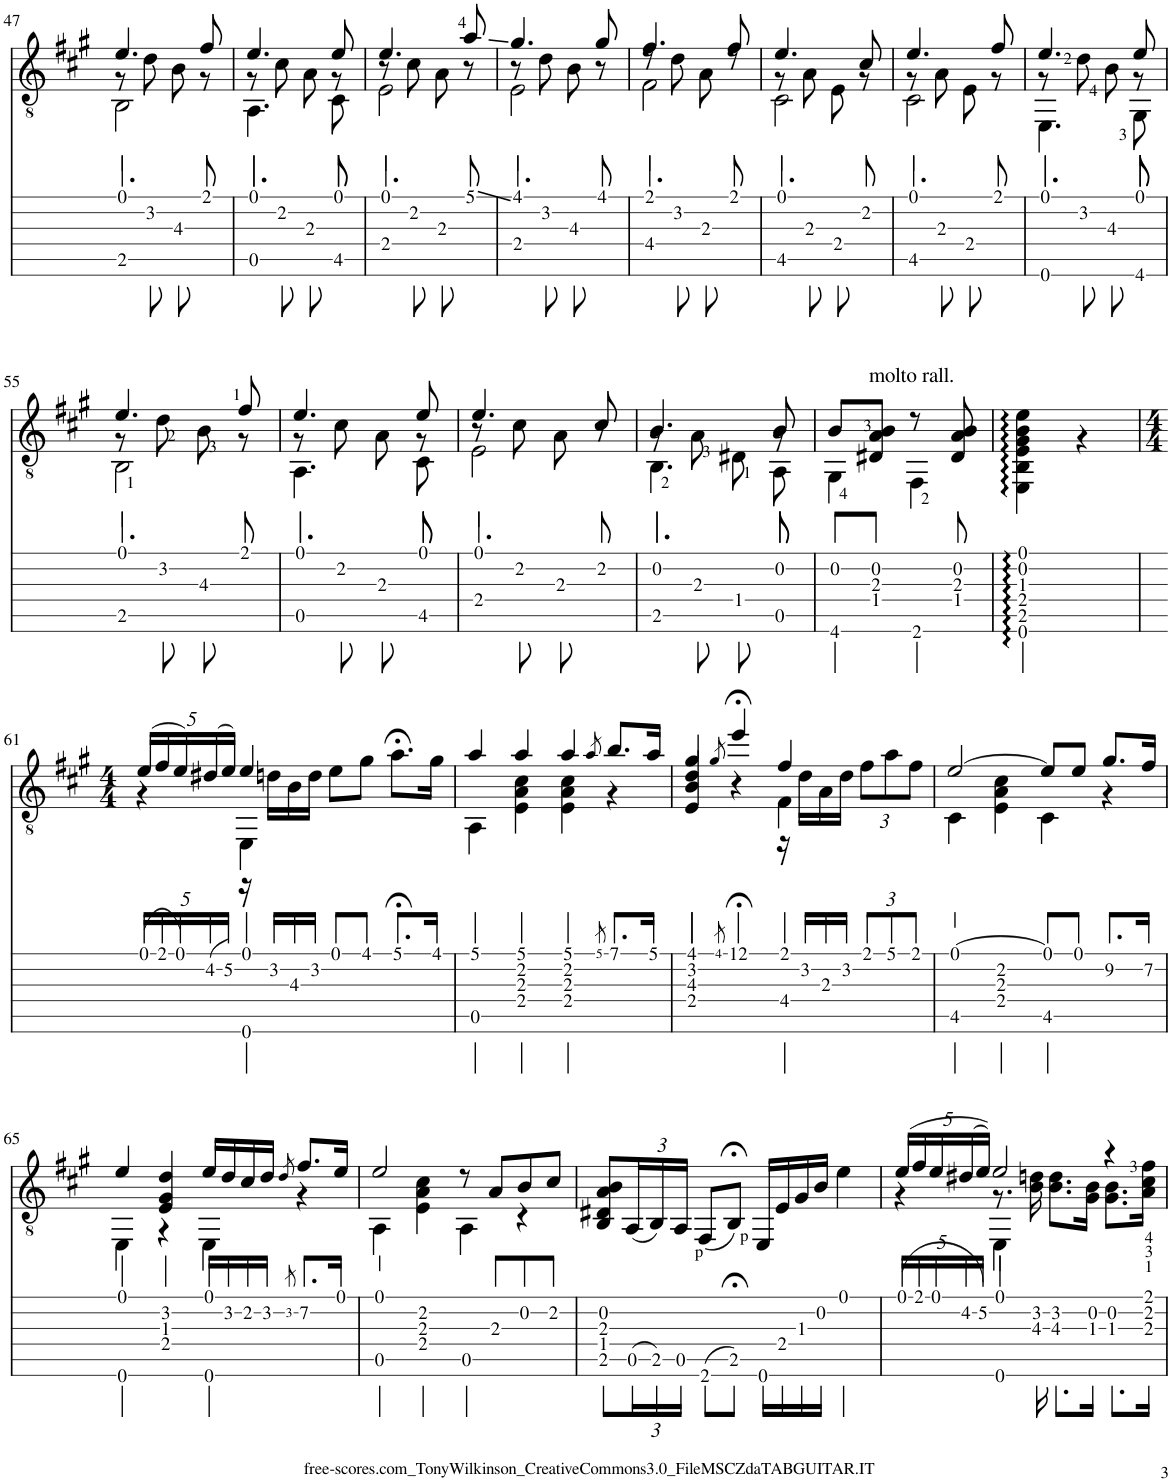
**kern	**kern
*part2	*part1
*staff2	*staff1
*I"Chitarra classica (Intavolatura)	*I"Guitar
!!LO:PB:g=z
*	*clefGv2
*k[f#c#g#]	*k[f#c#g#]
*M2/4	*M2/4
=47	=47
*^	*^
*	*^	*	*^
4.e/	8r	2BB/	4.e/	8r	2BB\
.	8d\	.	.	8d\	.
.	8B\	.	.	8B\	.
8f#/	8r	.	8f#/	8r	.
=48	=48	=48	=48	=48	=48
4.e/	8r	4.AA/	4.e/	8r	4.AA\
.	8c#\	.	.	8c#\	.
.	8A\	.	.	8A\	.
8e/	8r	8C#/	8e/	8r	8C#\
=49	=49	=49	=49	=49	=49
4.e/	8r	2E/	4.e/	8r	2E\
.	8c#\	.	.	8c#\	.
.	8A\	.	.	8A\	.
8a/	8r	.	8a/	8r	.
=50	=50	=50	=50	=50	=50
4.g#/	8r	2E/	4.g#/	8r	2E\
.	8d\	.	.	8d\	.
.	8B\	.	.	8B\	.
8g#/	8r	.	8g#/	8r	.
=51	=51	=51	=51	=51	=51
4.f#/	8r	2F#/	4.f#/	8r	2F#\
.	8d\	.	.	8d\	.
.	8A\	.	.	8A\	.
8f#/	8r	.	8f#/	8r	.
=52	=52	=52	=52	=52	=52
4.e/	8r	2C#/	4.e/	8r	2C#\
.	8A\	.	.	8A\	.
.	8E\	.	.	8E\	.
8c#/	8r	.	8c#/	8r	.
=53	=53	=53	=53	=53	=53
4.e/	8r	2C#/	4.e/	8r	2C#\
.	8A\	.	.	8A\	.
.	8E\	.	.	8E\	.
8f#/	8r	.	8f#/	8r	.
=54	=54	=54	=54	=54	=54
4.e/	8r	4.EE/	4.e/	8r	4.EE\
.	8d\	.	.	8d\	.
.	8B\	.	.	8B\	.
8e/	8r	8GG#/	8e/	8r	8GG#\
!!LO:LB:g=z	!!	!!
=55	=55	=55	=55	=55	=55
4.e/	8r	2BB/	4.e/	8r	2BB\
.	8d\	.	.	8d\	.
.	8B\	.	.	8B\	.
8f#/	8r	.	8f#/	8r	.
=56	=56	=56	=56	=56	=56
4.e/	8r	4.AA/	4.e/	8r	4.AA\
.	8c#\	.	.	8c#\	.
.	8A\	.	.	8A\	.
8e/	8r	8C#/	8e/	8r	8C#\
=57	=57	=57	=57	=57	=57
4.e/	8r	2E/	4.e/	8r	2E\
.	8c#\	.	.	8c#\	.
.	8A\	.	.	8A\	.
8c#/	8r	.	8c#/	8r	.
=58	=58	=58	=58	=58	=58
4.B/	8r	4.BB/	4.B/	8r	4.BB\
.	8A\	.	.	8A\	.
.	8D#X\	.	.	8D#X\	.
8B/	8r	8AA/	8B/	8r	8AA\
*	*v	*v	*	*	*
*	*	*	*v	*v
=59	=59	=59	=59
8B/L	4GG#\	8B/L	4GG#\
!	!	!LO:TX:a:t=molto rall.	!
8D#X/ 8A/ 8B/J	.	8D#X/ 8A/ 8B/J	.
8r	4FF#\	8r	4FF#\
8D#/ 8A/ 8B/	.	8D#/ 8A/ 8B/	.
=60	=60	=60	=60
2ryy	4EE\ 4BB\ 4E\ 4G#\ 4B\ 4e\	2ryy	4EE\ 4BB\ 4E\ 4G#\ 4B\ 4e\
.	4r	.	4r
*v	*v	*	*
*	*v	*v
!!LO:LB:g=z
=61	=61
*M4/4	*M4/4
*Xbrackettup	*Xbrackettup
*^	*^
*	*^	*	*^
(20e/LL	4r	4ryy	(20e/LL	4r	4ryy
20f#/	.	.	20f#/	.	.
20e/)	.	.	20e/)	.	.
(20d#X/	.	.	(20d#X/	.	.
20e/JJ)	.	.	20e/JJ)	.	.
4e/	4EE\	16r	4e/	4EE\	16r
.	.	16d/LL	.	.	16dn\LL
.	.	16B/	.	.	16B\
.	.	16d/JJ	.	.	16d\JJ
8e/L	2ryy	2ryy	8e\L	2ryy	2ryy
8g#/J	.	.	8g#\J	.	.
8.a;</L	.	.	8.a;<\L	.	.
16g#/Jk	.	.	16g#\Jk	.	.
*	*v	*v	*	*	*
*	*	*	*v	*v
=62	=62	=62	=62
4a/	4AA\	4a/	4AA\
4a/	4E\ 4A\ 4c#\	4a/	4E\ 4A\ 4c#\
4a/	4E\ 4A\ 4c#\	4a/	4E\ 4A\ 4c#\
8qa/	.	8qa/	.
8.b/L	4r	8.b/L	4r
16a/Jk	.	16a/Jk	.
=63	=63	=63	=63
*	*^	*	*^
4E/ 4B/ 4d/	2ryy	4g#/	4E/ 4B/ 4d/	2ryy	4g#/
8qg#/	.	.	8qg#/	.	.
4ee;</	.	4r	4ee;</	.	4r
4f#/	4F#\	16r	4f#/	4F#\	16r
.	.	16d/LL	.	.	16d\LL
.	.	16A/	.	.	16A\
.	.	16d/JJ	.	.	16d\JJ
12f#/L	4ryy	4ryy	12f#\L	4ryy	4ryy
12a/	.	.	12a\	.	.
12f#/J	.	.	12f#\J	.	.
*	*v	*v	*	*	*
*	*	*	*v	*v
=64	=64	=64	=64
[2e/	4C#\	[2e/	4C#\
.	4E\ 4A\ 4c#\	.	4E\ 4A\ 4c#\
8e/L]	4C#\	8e/L]	4C#\
8e/J	.	8e/J	.
8.g#/L	4r	8.g#/L	4r
16f#/Jk	.	16f#/Jk	.
!!LO:LB:g=z	!!
=65	=65	=65	=65
4e/	4EE\	4e/	4EE\
4E/ 4G#/ 4d/	4r	4E/ 4G#/ 4d/	4r
16e/LL	4EE\	16e/LL	4EE\
16d/	.	16d/	.
16c#/	.	16c#/	.
16d/JJ	.	16d/JJ	.
8qd/	.	8qd/	.
8.f#/L	4r	8.f#/L	4r
16e/Jk	.	16e/Jk	.
=66	=66	=66	=66
2e/	4AA\	2e/	4AA\
.	4E\ 4A\ 4c#\	.	4E\ 4A\ 4c#\
8r	4AA\	8r	4AA\
8A/L	.	8A/L	.
8B/	4r	8B/	4r
8c#/J	.	8c#/J	.
*v	*v	*	*
*	*v	*v
=67	=67
8BB\ 8D#X\ 8A\ 8B\L	8BB/ 8D#X/ 8A/ 8B/L
(24AA\L	(24AA/L
24BB\)	24BB/)
24AA\JJ	24AA/JJ
(8FF#\L	(8FF#/L
8BB;<\J)	8BB;</J)
16EE\LL	16EE/LL
16E\	16E/
16G#\	16G#/
16B\JJ	16B/JJ
4e\	4e\
=68	=68
*^	*^
*	*^	*	*^
(20e/LL	4r	4ryy	(20e/LL	4r	4ryy
20f#/	.	.	20f#/	.	.
20e/	.	.	20e/	.	.
20d#X/	.	.	(20d#X/	.	.
20e/JJ)	.	.	20e/JJ))	.	.
2e/	8.r	4EE/	2e/	8.r	4EE\
.	16B\ 16dn\	.	.	16B\ 16dn\	.
.	8.B\ 8.d\L	2ryy	.	8.B\ 8.d\L	2ryy
.	16G#\ 16B\Jk	.	.	16G#\ 16B\Jk	.
4r	8.G#\ 8.B\L	.	4r	8.G#\ 8.B\L	.
.	16A\ 16c#\ 16f#\Jk	.	.	16A\ 16c#\ 16f#\Jk	.
*v	*v	*v	*	*	*
*	*v	*v	*v
=	=
*-	*-
